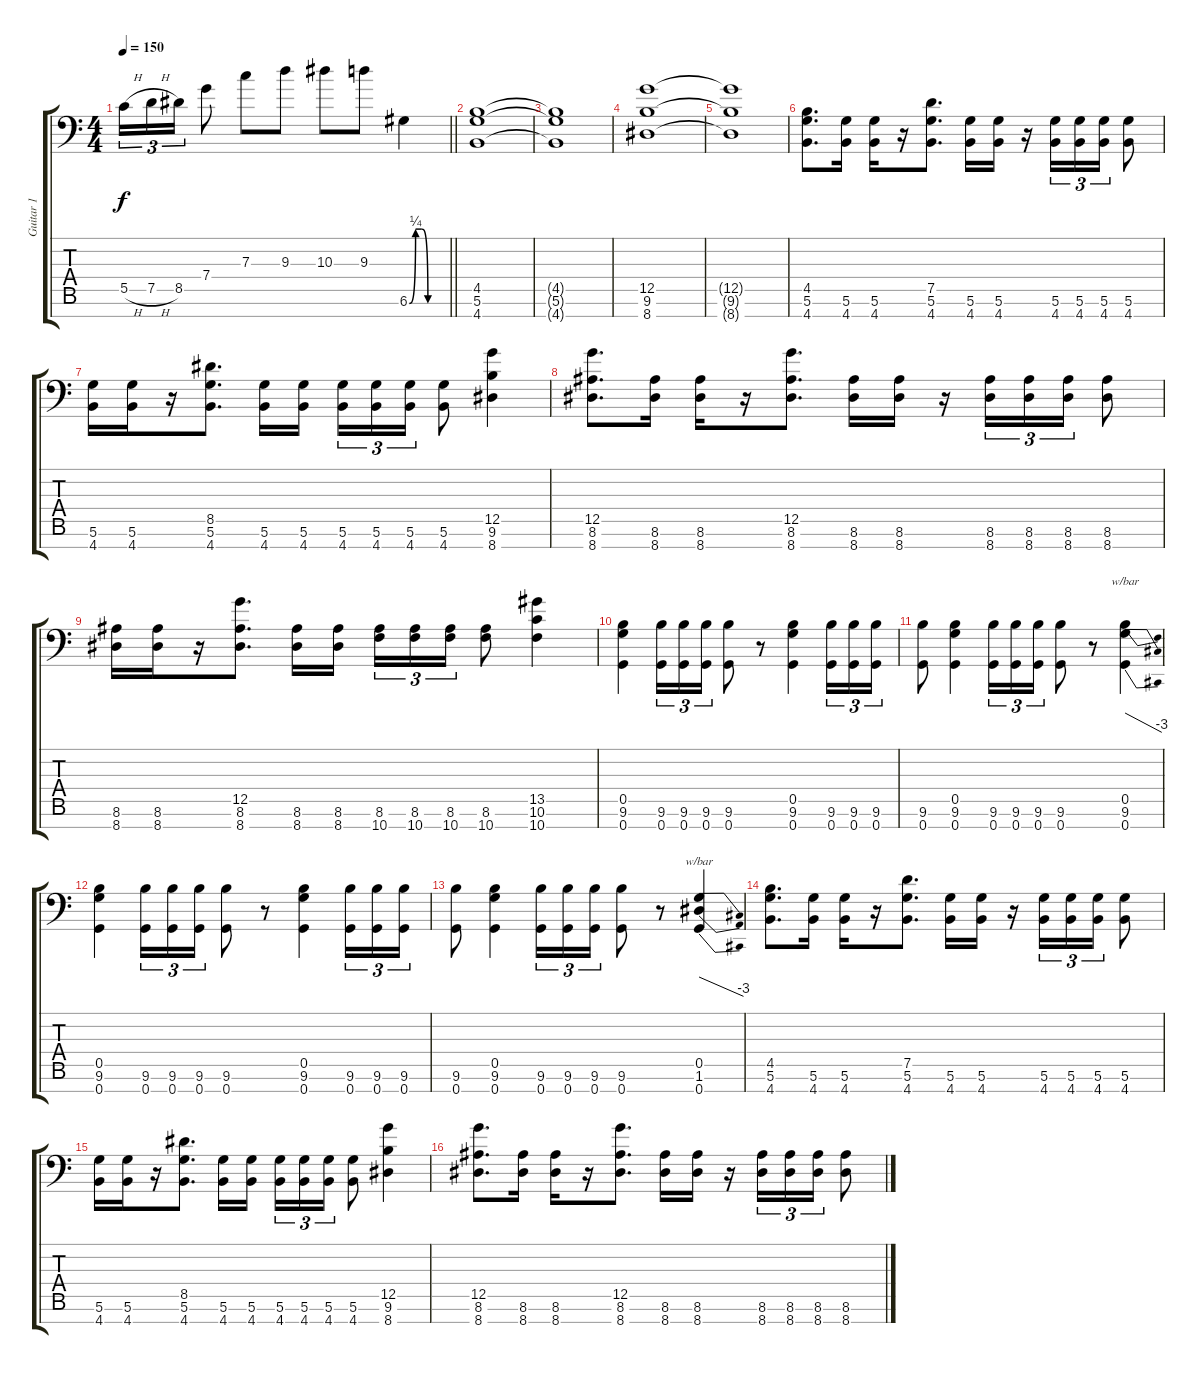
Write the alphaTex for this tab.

\track ("Guitar 1" "Guitar 1") {instrument distortionguitar}
\staff {score tabs}
\tuning (D4 A3 F3 C3 G2 D2 G1) {hide}
\ts (4 4)
\tempo 150
\clef f4
\barLineRight lightlight
\ks c
5.5{h}.16{tu (3 2) dy f} 7.5{h}.16{tu (3 2)} 8.5.16{tu (3 2)} 7.4.8 7.3.8 9.3.8 10.3.8 9.3.8 6.6{be (custom 0 0 10 1 20 1 30 0 60 0)}.4 |
(4.5 5.6 4.7).1 |
(4.5{t} 5.6{t} 4.7{t}).1 |
(12.5 9.6 8.7).1 |
(12.5{t} 9.6{t} 8.7{t}).1 |
(4.5 5.6 4.7).8{d} (5.6 4.7).16 (5.6 4.7).16 r.16 (7.5 5.6 4.7).8{d} (5.6 4.7).16 (5.6 4.7).16 r.16 (5.6 4.7).16{tu (3 2)} (5.6 4.7).16{tu (3 2)} (5.6 4.7).16{tu (3 2)} (5.6 4.7).8 |
(5.6 4.7).16 (5.6 4.7).16 r.16 (8.5 5.6 4.7).8{d} (5.6 4.7).16 (5.6 4.7).16 (5.6 4.7).16{tu (3 2)} (5.6 4.7).16{tu (3 2)} (5.6 4.7).16{tu (3 2)} (5.6 4.7).8 (12.5 9.6 8.7).4 |
(12.5 8.6 8.7).8{d} (8.6 8.7).16 (8.6 8.7).16 r.16 (12.5 8.6 8.7).8{d} (8.6 8.7).16 (8.6 8.7).16 r.16 (8.6 8.7).16{tu (3 2)} (8.6 8.7).16{tu (3 2)} (8.6 8.7).16{tu (3 2)} (8.6 8.7).8 |
(8.6 8.7).16 (8.6 8.7).16 r.16 (12.5 8.6 8.7).8{d} (8.6 8.7).16 (8.6 8.7).16 (8.6 10.7).16{tu (3 2)} (8.6 10.7).16{tu (3 2)} (8.6 10.7).16{tu (3 2)} (8.6 10.7).8 (13.5 10.6 10.7).4 |
(0.5 9.6 0.7).4 (9.6 0.7).16{tu (3 2)} (9.6 0.7).16{tu (3 2)} (9.6 0.7).16{tu (3 2)} (9.6 0.7).8 r.8 (0.5 9.6 0.7).4 (9.6 0.7).16{tu (3 2)} (9.6 0.7).16{tu (3 2)} (9.6 0.7).16{tu (3 2)} |
(9.6 0.7).8 (0.5 9.6 0.7).4 (9.6 0.7).16{tu (3 2)} (9.6 0.7).16{tu (3 2)} (9.6 0.7).16{tu (3 2)} (9.6 0.7).8 r.8 (0.5 9.6 0.7).4{tbe (dive default 0 0 60 -12)} |
(0.5 9.6 0.7).4 (9.6 0.7).16{tu (3 2)} (9.6 0.7).16{tu (3 2)} (9.6 0.7).16{tu (3 2)} (9.6 0.7).8 r.8 (0.5 9.6 0.7).4 (9.6 0.7).16{tu (3 2)} (9.6 0.7).16{tu (3 2)} (9.6 0.7).16{tu (3 2)} |
(9.6 0.7).8 (0.5 9.6 0.7).4 (9.6 0.7).16{tu (3 2)} (9.6 0.7).16{tu (3 2)} (9.6 0.7).16{tu (3 2)} (9.6 0.7).8 r.8 (0.5 1.6 0.7).4{tbe (dive default 0 0 60 -12)} |
(4.5 5.6 4.7).8{d} (5.6 4.7).16 (5.6 4.7).16 r.16 (7.5 5.6 4.7).8{d} (5.6 4.7).16 (5.6 4.7).16 r.16 (5.6 4.7).16{tu (3 2)} (5.6 4.7).16{tu (3 2)} (5.6 4.7).16{tu (3 2)} (5.6 4.7).8 |
(5.6 4.7).16 (5.6 4.7).16 r.16 (8.5 5.6 4.7).8{d} (5.6 4.7).16 (5.6 4.7).16 (5.6 4.7).16{tu (3 2)} (5.6 4.7).16{tu (3 2)} (5.6 4.7).16{tu (3 2)} (5.6 4.7).8 (12.5 9.6 8.7).4 |
(12.5 8.6 8.7).8{d} (8.6 8.7).16 (8.6 8.7).16 r.16 (12.5 8.6 8.7).8{d} (8.6 8.7).16 (8.6 8.7).16 r.16 (8.6 8.7).16{tu (3 2)} (8.6 8.7).16{tu (3 2)} (8.6 8.7).16{tu (3 2)} (8.6 8.7).8
